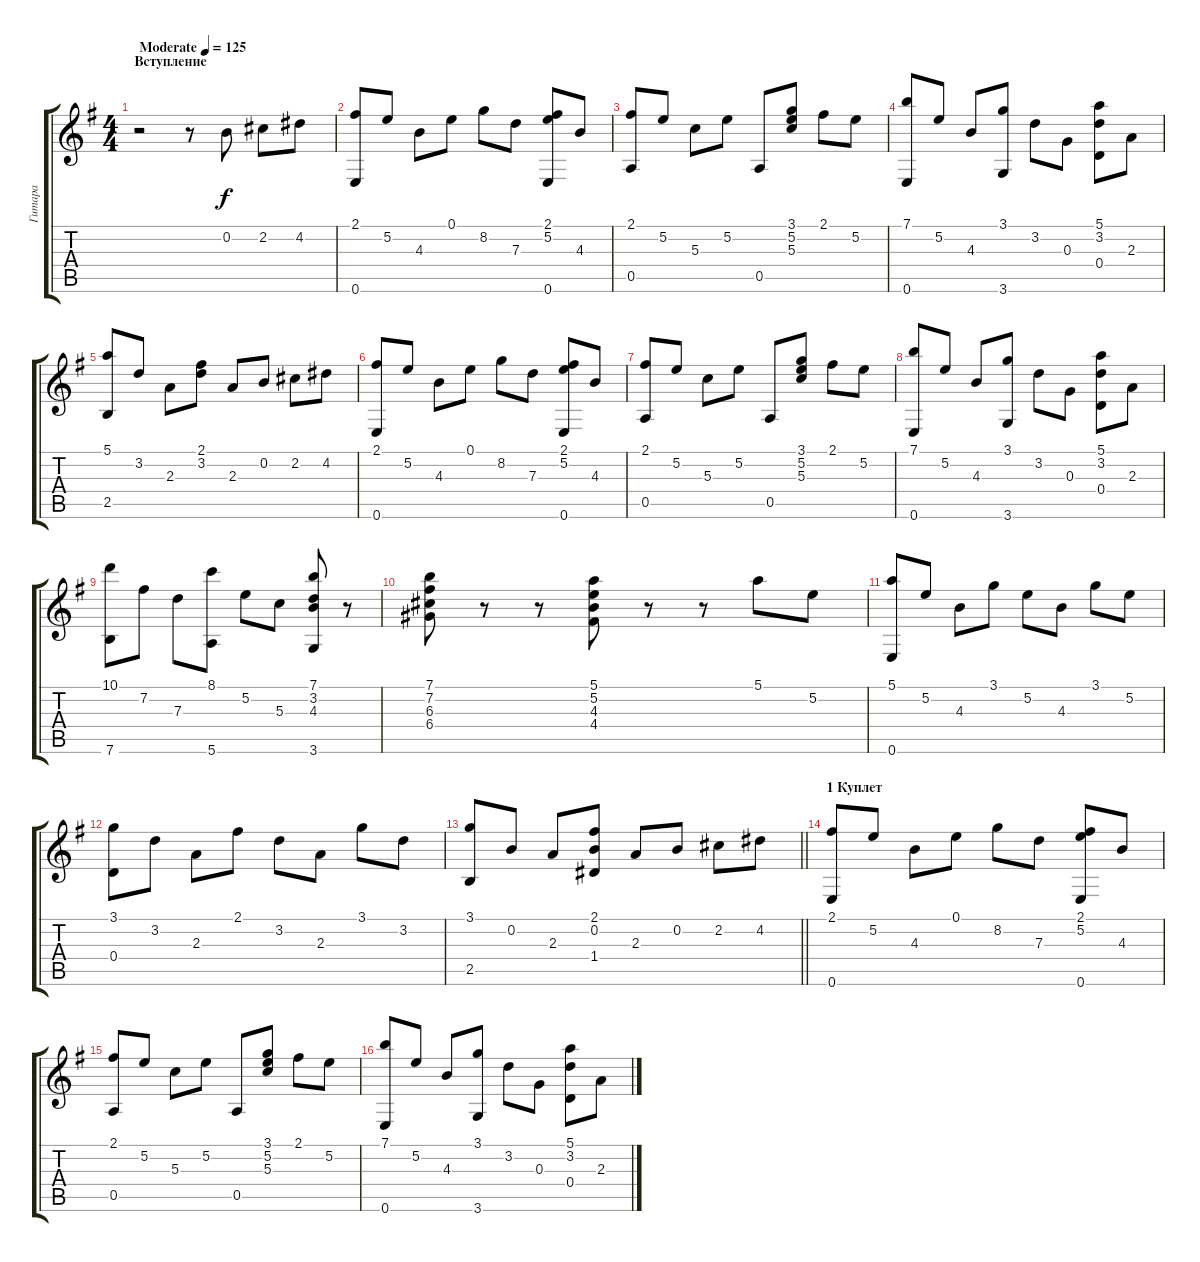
\track ("Гитара" "Гитара") {instrument acousticguitarsteel}
\staff {score tabs}
\tuning (E4 B3 G3 D3 A2 E2) {hide}
\ts (4 4)
\section ("" "Вступление")
\tempo (125 "Moderate")
\clef g2
\ks eminor
r.2{dy f instrument acousticguitarsteel} r.8 0.2.8 2.2.8 4.2.8 |
(2.1 0.6).8 5.2.8 4.3.8 0.1.8 8.2.8 7.3.8 (2.1 5.2 0.6).8 4.3.8 |
(2.1 0.5).8 5.2.8 5.3.8 5.2.8 0.5.8 (3.1 5.2 5.3).8 2.1.8 5.2.8 |
(7.1 0.6).8 5.2.8 4.3.8 (3.1 3.6).8 3.2.8 0.3.8 (5.1 3.2 0.4).8 2.3.8 |
(5.1 2.5).8 3.2.8 2.3.8 (2.1 3.2).8 2.3.8 0.2.8 2.2.8 4.2.8 |
(2.1 0.6).8 5.2.8 4.3.8 0.1.8 8.2.8 7.3.8 (2.1 5.2 0.6).8 4.3.8 |
(2.1 0.5).8 5.2.8 5.3.8 5.2.8 0.5.8 (3.1 5.2 5.3).8 2.1.8 5.2.8 |
(7.1 0.6).8 5.2.8 4.3.8 (3.1 3.6).8 3.2.8 0.3.8 (5.1 3.2 0.4).8 2.3.8 |
(10.1 7.6).8 7.2.8 7.3.8 (8.1 5.6).8 5.2.8 5.3.8 (7.1 3.2 4.3 3.6).8 r.8 |
(7.1 7.2 6.3 6.4).8 r.8 r.8 (5.1 5.2 4.3 4.4).8 r.8 r.8 5.1.8 5.2.8 |
(5.1 0.6).8 5.2.8 4.3.8 3.1.8 5.2.8 4.3.8 3.1.8 5.2.8 |
(3.1 0.4).8 3.2.8 2.3.8 2.1.8 3.2.8 2.3.8 3.1.8 3.2.8 |
\barLineRight lightlight
(3.1 2.5).8 0.2.8 2.3.8 (2.1 0.2 1.4).8 2.3.8 0.2.8 2.2.8 4.2.8 |
\section ("" "1 Куплет")
(2.1 0.6).8 5.2.8 4.3.8 0.1.8 8.2.8 7.3.8 (2.1 5.2 0.6).8 4.3.8 |
(2.1 0.5).8 5.2.8 5.3.8 5.2.8 0.5.8 (3.1 5.2 5.3).8 2.1.8 5.2.8 |
(7.1 0.6).8 5.2.8 4.3.8 (3.1 3.6).8 3.2.8 0.3.8 (5.1 3.2 0.4).8 2.3.8
